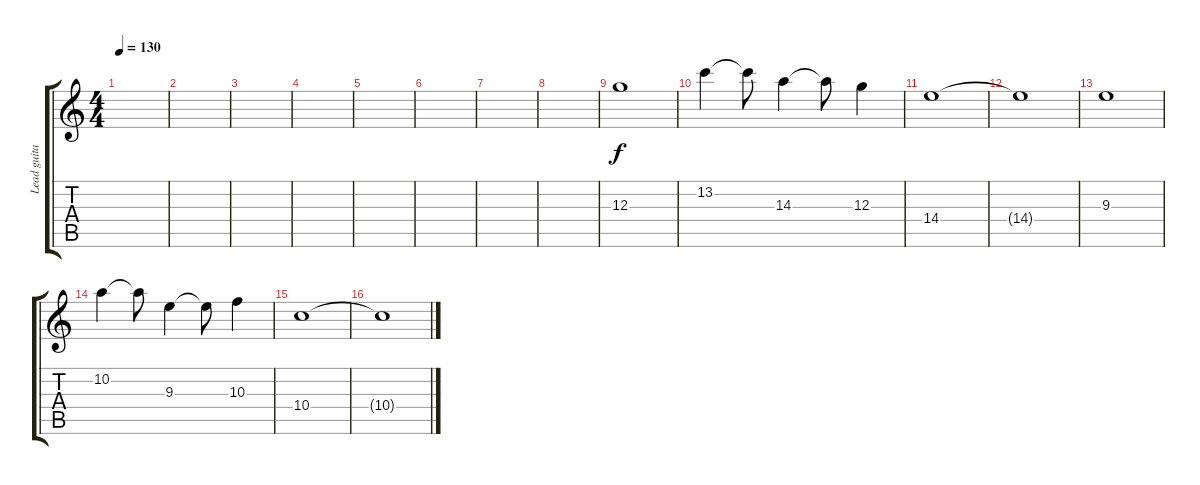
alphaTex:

\track ("Lead guitar" "Lead guita") {instrument distortionguitar}
\staff {score tabs}
\tuning (E4 B3 G3 D3 A2 E2) {hide}
\ts (4 4)
\tempo 130
\clef g2
\ks c
|
|
|
|
|
|
|
|
12.3.1 |
13.2.4 13.2{t}.8 14.3.4 14.3{t}.8 12.3.4 |
14.4.1 |
14.4{t}.1 |
9.3.1 |
10.2.4 10.2{t}.8 9.3.4 9.3{t}.8 10.3.4 |
10.4.1 |
10.4{t}.1
